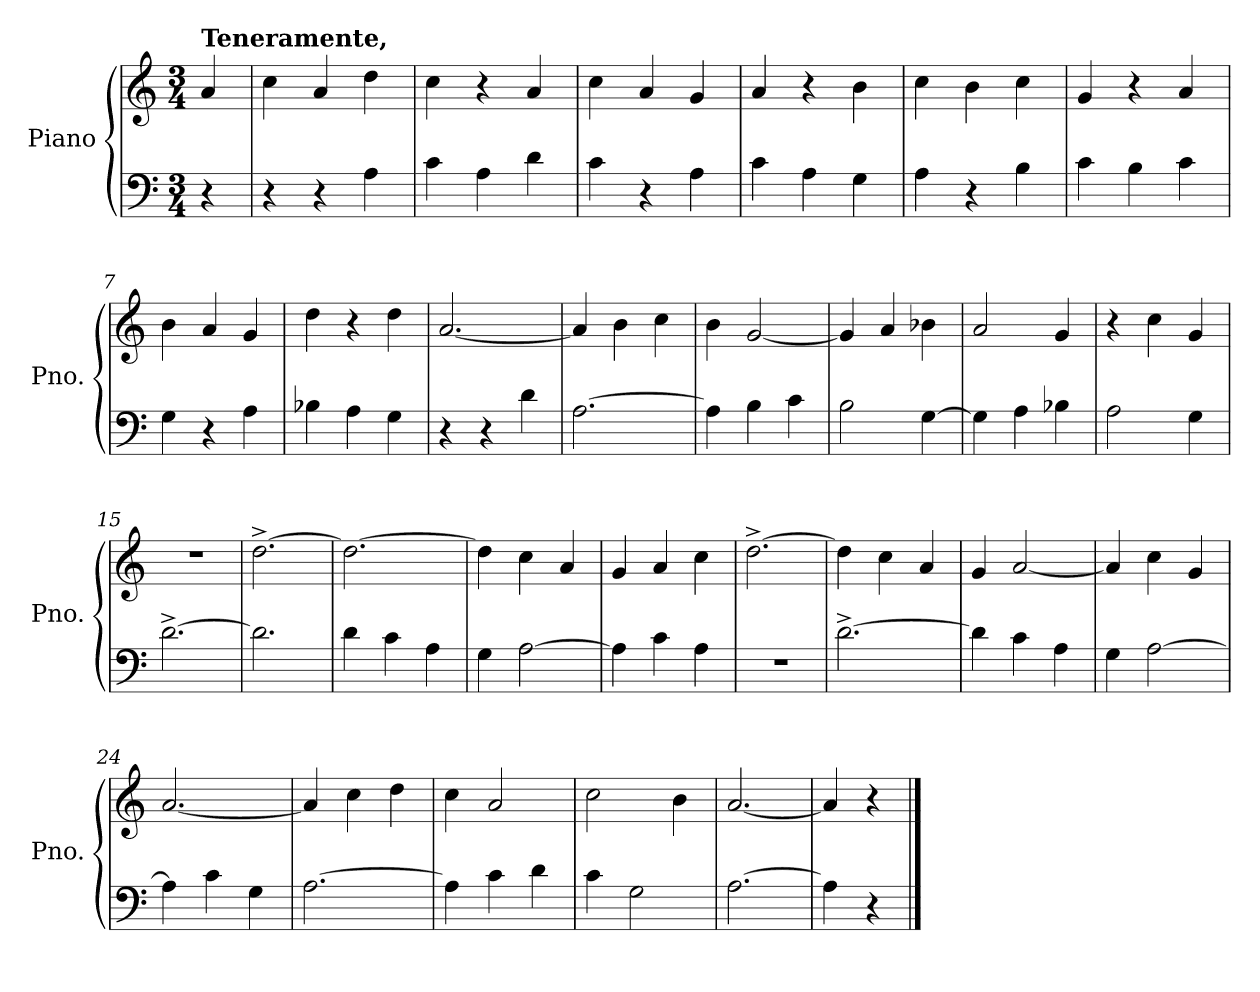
**kern	**kern	**dynam
*part1	*part1	*part1
*staff2	*staff1	*staff1/2
*I"Piano	*	*
*I'Pno.	*	*
*clefF4	*clefG2	*
*k[]	*k[]	*
*M3/4	*M3/4	*
*MM132	*MM132	*
=	=	=
!	!LO:TX:a:B:t=Teneramente,	!
!	!	!LO:DY:b
!	!	!LO:DY:n=1:b
4r	4a/	p other-dynamics
=1	=1	=1
4r	4cc\	.
4r	4a/	.
4A\	4dd\	.
=2	=2	=2
4c\	4cc\	.
4A\	4r	.
4d\	4a/	.
=3	=3	=3
4c\	4cc\	.
4r	4a/	.
4A\	4g/	.
=4	=4	=4
4c\	4a/	.
4A\	4r	.
4G\	4b\	.
=5	=5	=5
4A\	4cc\	.
4r	4b\	.
4B\	4cc\	.
=6	=6	=6
4c\	4g/	.
4B\	4r	.
4c\	4a/	.
=7	=7	=7
4G\	4b\	.
4r	4a/	.
4A\	4g/	.
=8	=8	=8
4B-X\	4dd\	.
4A\	4r	.
4G\	4dd\	.
=9	=9	=9
4r	[2.a/	.
4r	.	.
4d\	.	.
=10	=10	=10
[2.A\	4a/]	.
.	4b\	.
.	4cc\	.
=11	=11	=11
4A\]	4b\	.
4B\	[2g/	.
4c\	.	.
=12	=12	=12
2B\	4g/]	.
.	4a/	.
[4G\	4b-X\	.
=13	=13	=13
4G\]	2a/	.
4A\	.	.
4B-X\	4g/	.
=14	=14	=14
2A\	4r	.
.	4cc\	.
4G\	4g/	.
=15	=15	=15
[2.d^\	2.r	.
=16	=16	=16
2.d\]	[2.dd^\	.
=17	=17	=17
4d\	2.dd\_	.
4c\	.	.
4A\	.	.
=18	=18	=18
4G\	4dd\]	.
[2A\	4cc\	.
.	4a/	.
=19	=19	=19
4A\]	4g/	.
4c\	4a/	.
4A\	4cc\	.
=20	=20	=20
2.r	[2.dd^\	.
=21	=21	=21
[2.d^\	4dd\]	.
.	4cc\	.
.	4a/	.
=22	=22	=22
4d\]	4g/	.
4c\	[2a/	.
4A\	.	.
=23	=23	=23
4G\	4a/]	.
[2A\	4cc\	.
.	4g/	.
=24	=24	=24
4A\]	[2.a/	.
4c\	.	.
4G\	.	.
=25	=25	=25
[2.A\	4a/]	.
.	4cc\	.
.	4dd\	.
=26	=26	=26
4A\]	4cc\	.
4c\	2a/	.
4d\	.	.
=27	=27	=27
4c\	2cc\	.
2G\	.	.
.	4b\	.
=28	=28	=28
[2.A\	[2.a/	.
=29	=29	=29
4A\]	4a/]	.
4r	4r	.
==	==	==
*-	*-	*-
